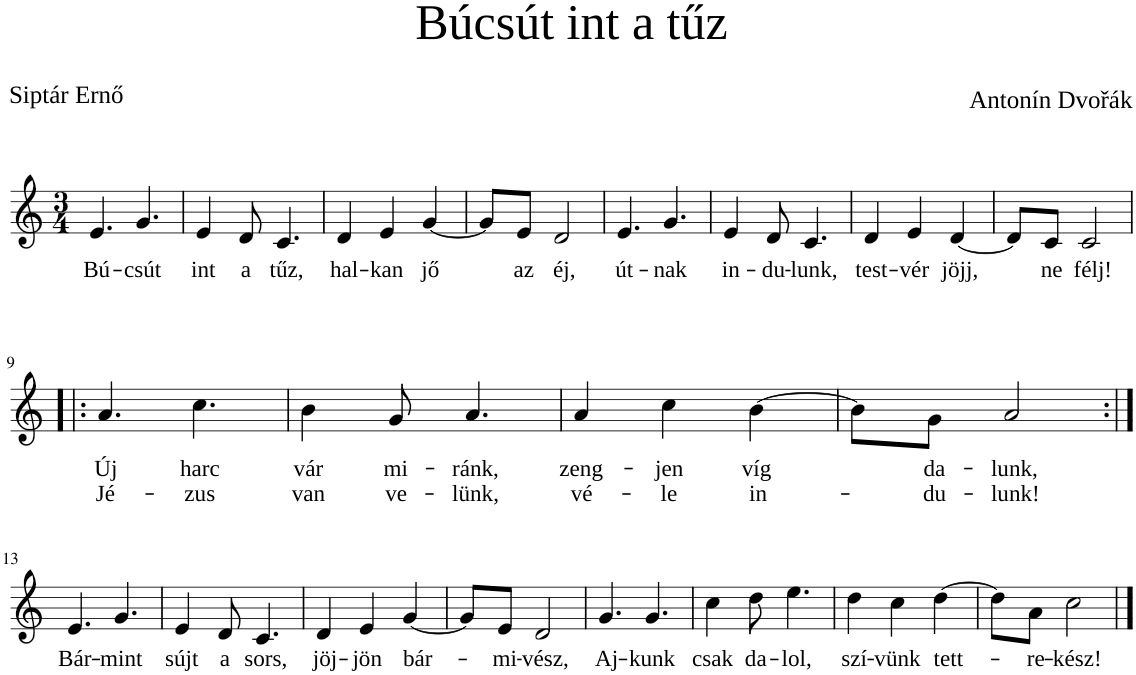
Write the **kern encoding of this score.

**kern	**text	**text
*part1	*part1	*part1
*staff1	*staff1	*staff1
*I"Piano	*	*
*I'Pno	*	*
*clefG2	*	*
*k[]	*	*
*M3/4	*	*
=1	=1	=1
!	!LO:LY:b	!
4.e/	Bú-	.
!	!LO:LY:b	!
4.g/	-csút	.
=2	=2	=2
!	!LO:LY:b	!
4e/	int	.
!	!LO:LY:b	!
8d/	a	.
!	!LO:LY:b	!
4.c/	tűz,	.
=3	=3	=3
!	!LO:LY:b	!
4d/	hal-	.
!	!LO:LY:b	!
4e/	-kan	.
!	!LO:LY:b	!
[4g/	jő	.
=4	=4	=4
8g/L]	.	.
!	!LO:LY:b	!
8e/J	az	.
!	!LO:LY:b	!
2d/	éj,	.
=5	=5	=5
!	!LO:LY:b	!
4.e/	út-	.
!	!LO:LY:b	!
4.g/	-nak	.
=6	=6	=6
!	!LO:LY:b	!
4e/	in-	.
!	!LO:LY:b	!
8d/	-du-	.
!	!LO:LY:b	!
4.c/	lunk,	.
=7	=7	=7
!	!LO:LY:b	!
4d/	test-	.
!	!LO:LY:b	!
4e/	-vér	.
!	!LO:LY:b	!
[4d/	jöjj,	.
=8	=8	=8
8d/L]	.	.
!	!LO:LY:b	!
8c/J	ne	.
!	!LO:LY:b	!
2c/	félj!	.
!!LO:LB:g=z
=9!|:	=9!|:	=9!|:
!	!LO:LY:b	!LO:LY:b
4.a/	Új	Jé-
!	!LO:LY:b	!LO:LY:b
4.cc\	harc	-zus
=10	=10	=10
!	!LO:LY:b	!LO:LY:b
4b\	vár	van
!	!LO:LY:b	!LO:LY:b
8g/	mi-	ve-
!	!LO:LY:b	!LO:LY:b
4.a/	-ránk,	-lünk,
=11	=11	=11
!	!LO:LY:b	!LO:LY:b
4a/	zeng-	vé-
!	!LO:LY:b	!LO:LY:b
4cc\	-jen	-le
!	!LO:LY:b	!LO:LY:b
[4b\	víg	-in-
=12	=12	=12
8b\L]	.	.
!	!LO:LY:b	!LO:LY:b
8g\J	da-	-du-
!	!LO:LY:b	!LO:LY:b
2a/	-lunk,	-lunk!
!!LO:LB:g=z
=13:|!	=13:|!	=13:|!
!	!LO:LY:b	!
4.e/	Bár-	.
!	!LO:LY:b	!
4.g/	-mint	.
=14	=14	=14
!	!LO:LY:b	!
4e/	sújt	.
!	!LO:LY:b	!
8d/	a	.
!	!LO:LY:b	!
4.c/	sors,	.
=15	=15	=15
!	!LO:LY:b	!
4d/	jöj-	.
!	!LO:LY:b	!
4e/	-jön	.
!	!LO:LY:b	!
[4g/	bár-	.
=16	=16	=16
8g/L]	.	.
!	!LO:LY:b	!
8e/J	-mi-	.
!	!LO:LY:b	!
2d/	vész,	.
=17	=17	=17
!	!LO:LY:b	!
4.g/	Aj-	.
!	!LO:LY:b	!
4.g/	-kunk	.
=18	=18	=18
!	!LO:LY:b	!
4cc\	csak	.
!	!LO:LY:b	!
8dd\	da-	.
!	!LO:LY:b	!
4.ee\	-lol,	.
=19	=19	=19
!	!LO:LY:b	!
4dd\	szí-	.
!	!LO:LY:b	!
4cc\	-vünk	.
!	!LO:LY:b	!
[4dd\	tett-	.
=20	=20	=20
8dd\L]	.	.
!	!LO:LY:b	!
8a\J	-re-	.
!	!LO:LY:b	!
2cc\	kész!	.
==	==	==
*-	*-	*-
